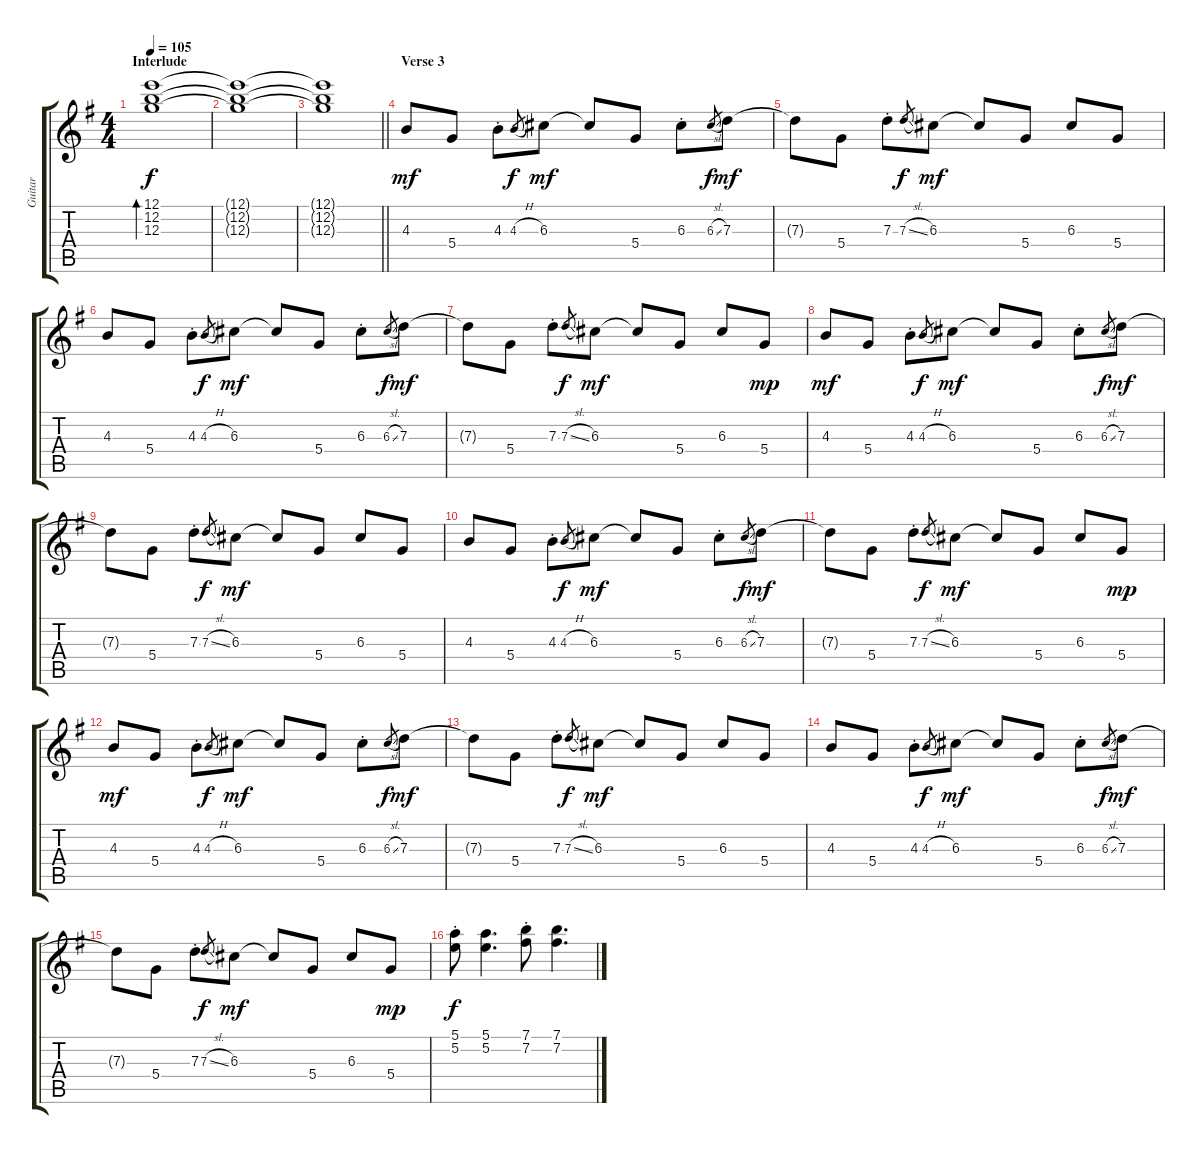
\track ("Guitar" "Guitar") {instrument electricguitarjazz}
\staff {score tabs}
\tuning (E4 B3 G3 D3 A2 E2) {hide}
\ts (4 4)
\section ("" "Interlude")
\tempo 105
\clef g2
\ks eminor
(12.1{t} 12.2{t} 12.3{t}).1{bd 480 dy f} |
(12.1{t} 12.2{t} 12.3{t}).1 |
\barLineRight lightlight
(12.1{t} 12.2{t} 12.3{t}).1 |
\section ("" "Verse 3")
4.3.8{dy mf instrument electricguitarjazz} 5.4.8 4.3{st}.8 4.3{h}.8{gr dy f} 6.3.8{dy mf} 6.3{t}.8 5.4.8 6.3{st}.8 6.3{sl}.8{gr dy f} 7.3.8{dy mf} |
7.3{t}.8 5.4.8 7.3{st}.8 7.3{sl}.8{gr dy f} 6.3.8{dy mf} 6.3{t}.8 5.4.8 6.3.8 5.4.8 |
4.3.8 5.4.8 4.3{st}.8 4.3{h}.8{gr dy f} 6.3.8{dy mf} 6.3{t}.8 5.4.8 6.3{st}.8 6.3{sl}.8{gr dy f} 7.3.8{dy mf} |
7.3{t}.8 5.4.8 7.3{st}.8 7.3{sl}.8{gr dy f} 6.3.8{dy mf} 6.3{t}.8 5.4.8 6.3.8 5.4.8{dy mp} |
4.3.8{dy mf} 5.4.8 4.3{st}.8 4.3{h}.8{gr dy f} 6.3.8{dy mf} 6.3{t}.8 5.4.8 6.3{st}.8 6.3{sl}.8{gr dy f} 7.3.8{dy mf} |
7.3{t}.8 5.4.8 7.3{st}.8 7.3{sl}.8{gr dy f} 6.3.8{dy mf} 6.3{t}.8 5.4.8 6.3.8 5.4.8 |
4.3.8 5.4.8 4.3{st}.8 4.3{h}.8{gr dy f} 6.3.8{dy mf} 6.3{t}.8 5.4.8 6.3{st}.8 6.3{sl}.8{gr dy f} 7.3.8{dy mf} |
7.3{t}.8 5.4.8 7.3{st}.8 7.3{sl}.8{gr dy f} 6.3.8{dy mf} 6.3{t}.8 5.4.8 6.3.8 5.4.8{dy mp} |
4.3.8{dy mf} 5.4.8 4.3{st}.8 4.3{h}.8{gr dy f} 6.3.8{dy mf} 6.3{t}.8 5.4.8 6.3{st}.8 6.3{sl}.8{gr dy f} 7.3.8{dy mf} |
7.3{t}.8 5.4.8 7.3{st}.8 7.3{sl}.8{gr dy f} 6.3.8{dy mf} 6.3{t}.8 5.4.8 6.3.8 5.4.8 |
4.3.8 5.4.8 4.3{st}.8 4.3{h}.8{gr dy f} 6.3.8{dy mf} 6.3{t}.8 5.4.8 6.3{st}.8 6.3{sl}.8{gr dy f} 7.3.8{dy mf} |
7.3{t}.8 5.4.8 7.3{st}.8 7.3{sl}.8{gr dy f} 6.3.8{dy mf} 6.3{t}.8 5.4.8 6.3.8 5.4.8{dy mp} |
(5.1{st} 5.2{st}).8{dy f} (5.1 5.2).4{d} (7.1{st} 7.2{st}).8 (7.1 7.2).4{d}
